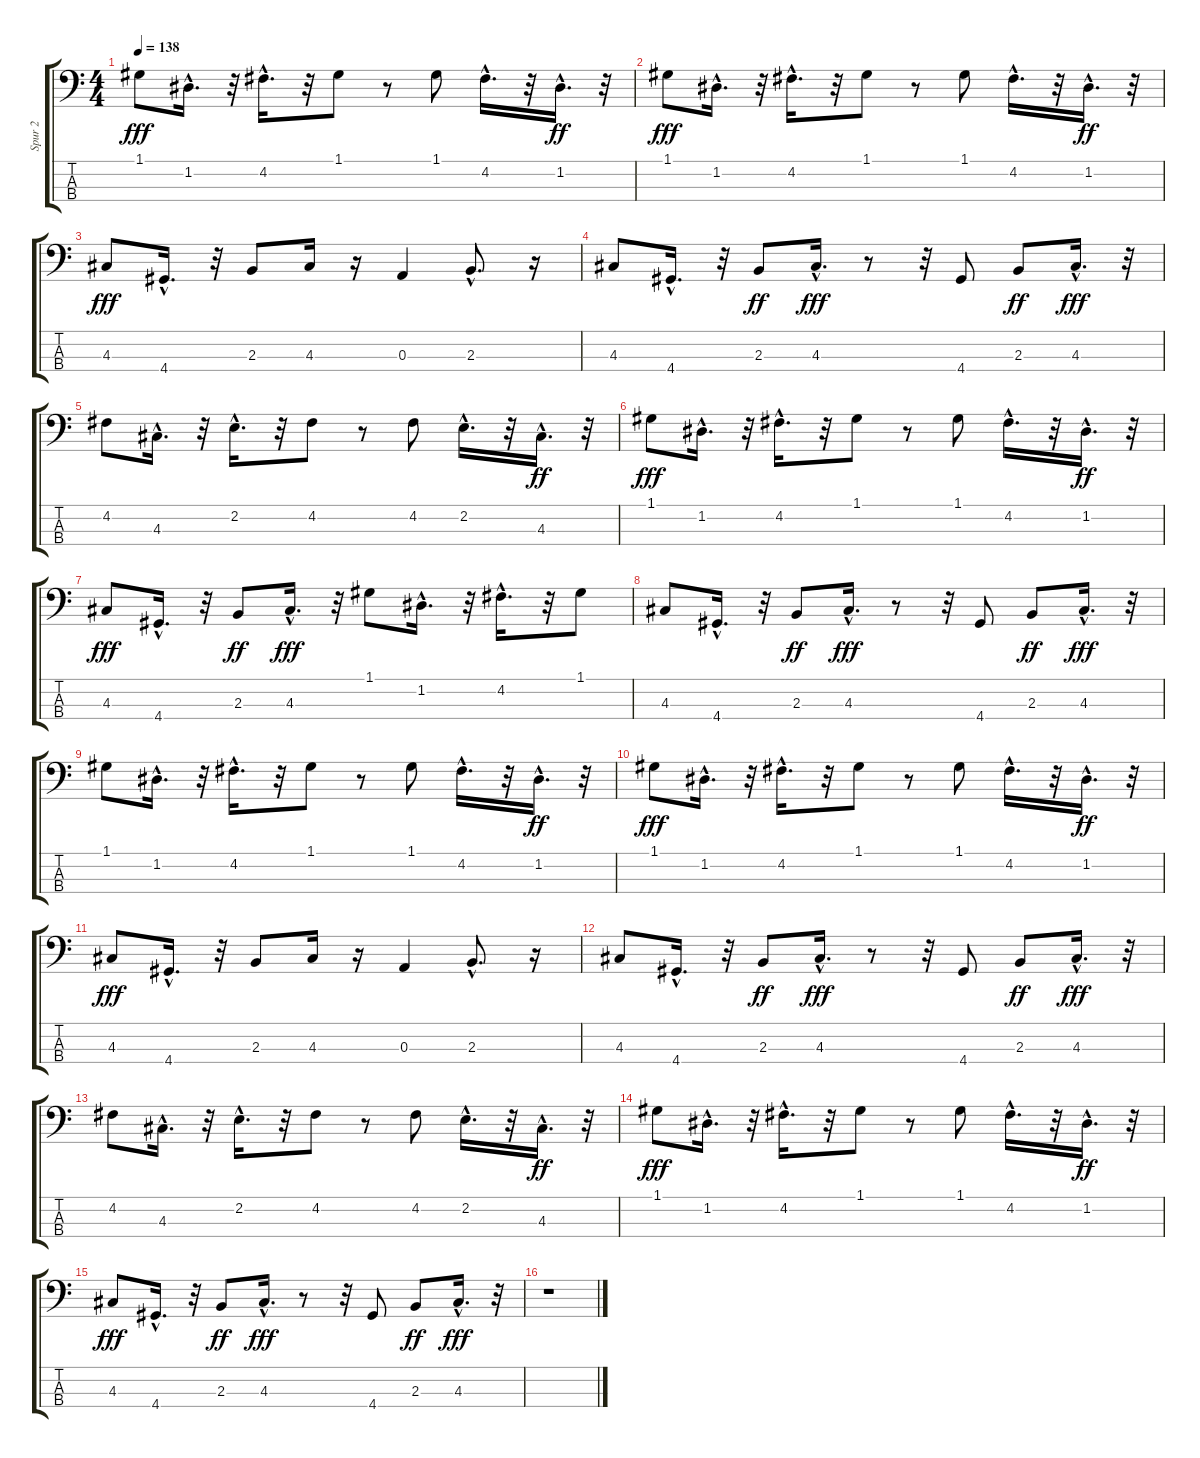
\track ("Spur 2" "Spur 2") {instrument synthbass2}
\staff {score tabs}
\tuning (G2 D2 A1 E1) {hide}
\ts (4 4)
\tempo 138
\clef f4
\ks c
1.1.8{dy fff} 1.2{hac}.16{d} r.32 4.2{hac}.16{d} r.32 1.1.8 r.8 1.1.8 4.2{hac}.16{d} r.32 1.2{hac}.16{d dy ff} r.32 |
1.1.8{dy fff} 1.2{hac}.16{d} r.32 4.2{hac}.16{d} r.32 1.1.8 r.8 1.1.8 4.2{hac}.16{d} r.32 1.2{hac}.16{d dy ff} r.32 |
4.3.8{dy fff} 4.4{hac}.16{d} r.32 2.3.8 4.3.16 r.16 0.3.4 2.3{hac}.8{d} r.16 |
4.3.8 4.4{hac}.16{d} r.32 2.3.8{dy ff} 4.3{hac}.16{d dy fff} r.8 r.32 4.4.8 2.3.8{dy ff} 4.3{hac}.16{d dy fff} r.32 |
4.2.8 4.3{hac}.16{d} r.32 2.2{hac}.16{d} r.32 4.2.8 r.8 4.2.8 2.2{hac}.16{d} r.32 4.3{hac}.16{d dy ff} r.32 |
1.1.8{dy fff} 1.2{hac}.16{d} r.32 4.2{hac}.16{d} r.32 1.1.8 r.8 1.1.8 4.2{hac}.16{d} r.32 1.2{hac}.16{d dy ff} r.32 |
4.3.8{dy fff} 4.4{hac}.16{d} r.32 2.3.8{dy ff} 4.3{hac}.16{d dy fff} r.32 1.1.8 1.2{hac}.16{d} r.32 4.2{hac}.16{d} r.32 1.1.8 |
4.3.8 4.4{hac}.16{d} r.32 2.3.8{dy ff} 4.3{hac}.16{d dy fff} r.8 r.32 4.4.8 2.3.8{dy ff} 4.3{hac}.16{d dy fff} r.32 |
1.1.8 1.2{hac}.16{d} r.32 4.2{hac}.16{d} r.32 1.1.8 r.8 1.1.8 4.2{hac}.16{d} r.32 1.2{hac}.16{d dy ff} r.32 |
1.1.8{dy fff} 1.2{hac}.16{d} r.32 4.2{hac}.16{d} r.32 1.1.8 r.8 1.1.8 4.2{hac}.16{d} r.32 1.2{hac}.16{d dy ff} r.32 |
4.3.8{dy fff} 4.4{hac}.16{d} r.32 2.3.8 4.3.16 r.16 0.3.4 2.3{hac}.8{d} r.16 |
4.3.8 4.4{hac}.16{d} r.32 2.3.8{dy ff} 4.3{hac}.16{d dy fff} r.8 r.32 4.4.8 2.3.8{dy ff} 4.3{hac}.16{d dy fff} r.32 |
4.2.8 4.3{hac}.16{d} r.32 2.2{hac}.16{d} r.32 4.2.8 r.8 4.2.8 2.2{hac}.16{d} r.32 4.3{hac}.16{d dy ff} r.32 |
1.1.8{dy fff} 1.2{hac}.16{d} r.32 4.2{hac}.16{d} r.32 1.1.8 r.8 1.1.8 4.2{hac}.16{d} r.32 1.2{hac}.16{d dy ff} r.32 |
4.3.8{dy fff} 4.4{hac}.16{d} r.32 2.3.8{dy ff} 4.3{hac}.16{d dy fff} r.8 r.32 4.4.8 2.3.8{dy ff} 4.3{hac}.16{d dy fff} r.32 |
r.1
